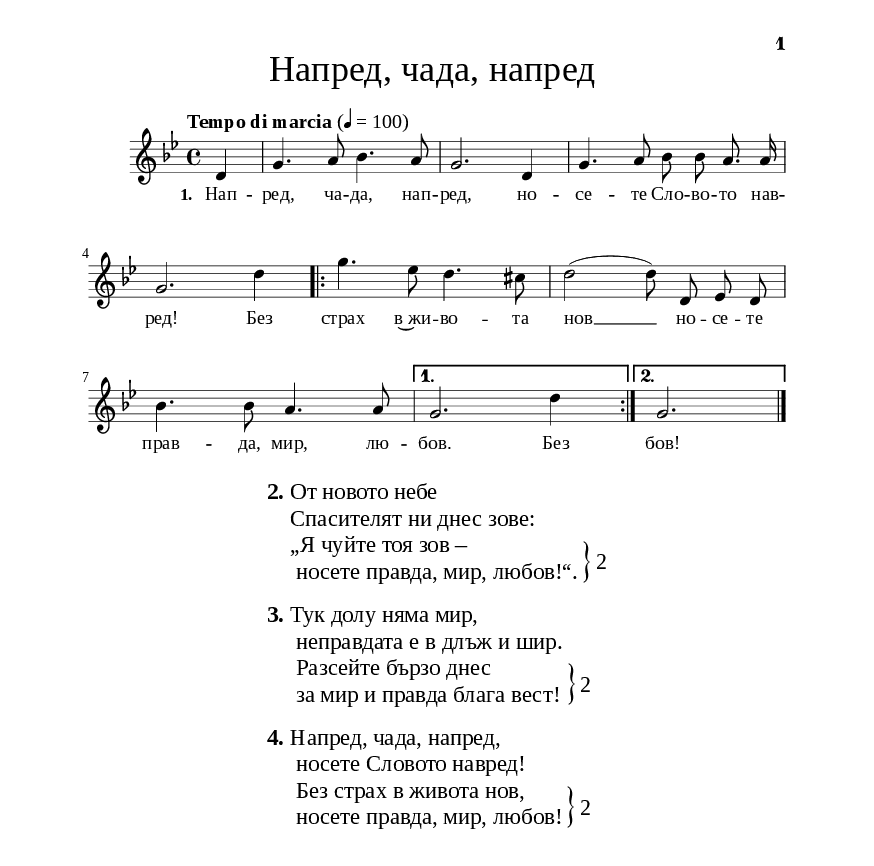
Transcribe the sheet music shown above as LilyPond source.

\version "2.24.4"

% include paper part and global functions
\include "include/globals.ily"

"rightBraces048" = \markup {
  \column {
    % repeat braces
    \translate #'(0 . -8 )
    \right-brace #20
  }
  \column {
    % repeat numbers
    \translate #'(0 . -9 )
    2
  }
}

\bookpart {
  \label #'ref048
  \tocItem \markup "Напред, чада, напред"
  \include "include/bookpart-paper.ily"
  \score {
    \include "include/score-layout.ily"

    \new Voice \absolute  {
      \clef treble
      \key g \minor
      \time 4/4
      \tempoFunc "Tempo di marcia" 4 "100"
      \autoBeamOff
      \partial 4
      \autoBeamOff
      d'4 | g'4. a'8 bes'4. a'8 | g'2. d'4 | g'4. a'8 bes'8 bes'8 a'8. a'16| \break
      g'2. d''4 | \repeat volta 2 {
        g''4. es''8 d''4. cis''8 | d''2 ( d''8 ) d'8 es'8 d'8 | \break
        bes'4. bes'8 a'4. a'8 |
      } \alternative  { { g'2. d''4 | }  { g'2. } } \bar "|."
    }

    \addlyrics {
      \set stanza = "1. " Нап -- ред, ча -- да, нап -- ред, но -- се -- те Сло -- во -- то нав --
      ред! Без страх в~жи -- во -- та нов __  но -- се -- те
      прав -- да, мир, лю -- бов. Без бов!
    }

    \header {
      title = \titleFunc #'ref_desc_2 "Напред, чада, напред " "Napred, čada, napred"
    }

    \midi{}

  } % score



  \markup \abs-fontsize #11 \override #`(baseline-skip . ,bgCoupletBaselineSkip) {
    \fill-line {
      \column {
        \line {
          \bold "2."
          \column {
            "От новото небе"
            "Спасителят ни днес зове:"
            "„Я чуйте тоя зов –"
            " носете правда, мир, любов!“."
          }\"rightBraces048"
        }
        \vspace #1
        \line {
          \bold "3."
          \column {
            "Тук долу няма мир,"
            " неправдата е в длъж и шир."
            " Разсейте бързо днес"
            " за мир и правда блага вест!"
          }\"rightBraces048"
        }
        \vspace #1
        \line {
          \bold "4."
          \column {
            "Напред, чада, напред,"
            " носете Словото навред!"
            " Без страх в живота нов,"
            " носете правда, мир, любов!"
          }\"rightBraces048"
        }
      }
    }
  }
} % bookpart
